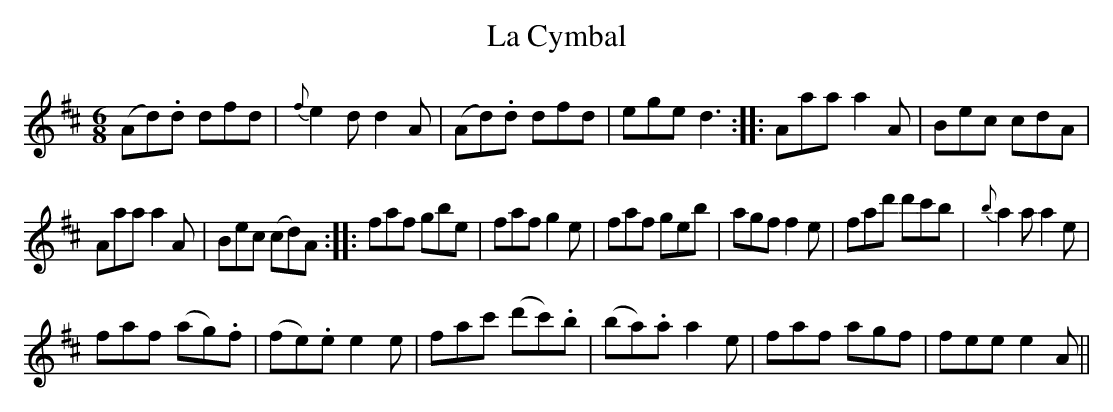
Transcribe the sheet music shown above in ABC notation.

X:1
T:Cymbal, La
M:6/8
L:1/8
K:D
(Ad).d dfd|{f}e2d d2A|(Ad).d dfd|ege d3::Aaa a2A|Bec cdA|
Aaa a2A|Bec (cd)A::faf gbe|faf g2e|faf geb|agf f2e|fad' d'c'b|{b}a2a a2e|
faf (ag).f|(fe).e e2e|fac' (d'c').b|(ba).a a2e|faf agf|fee e2A||
